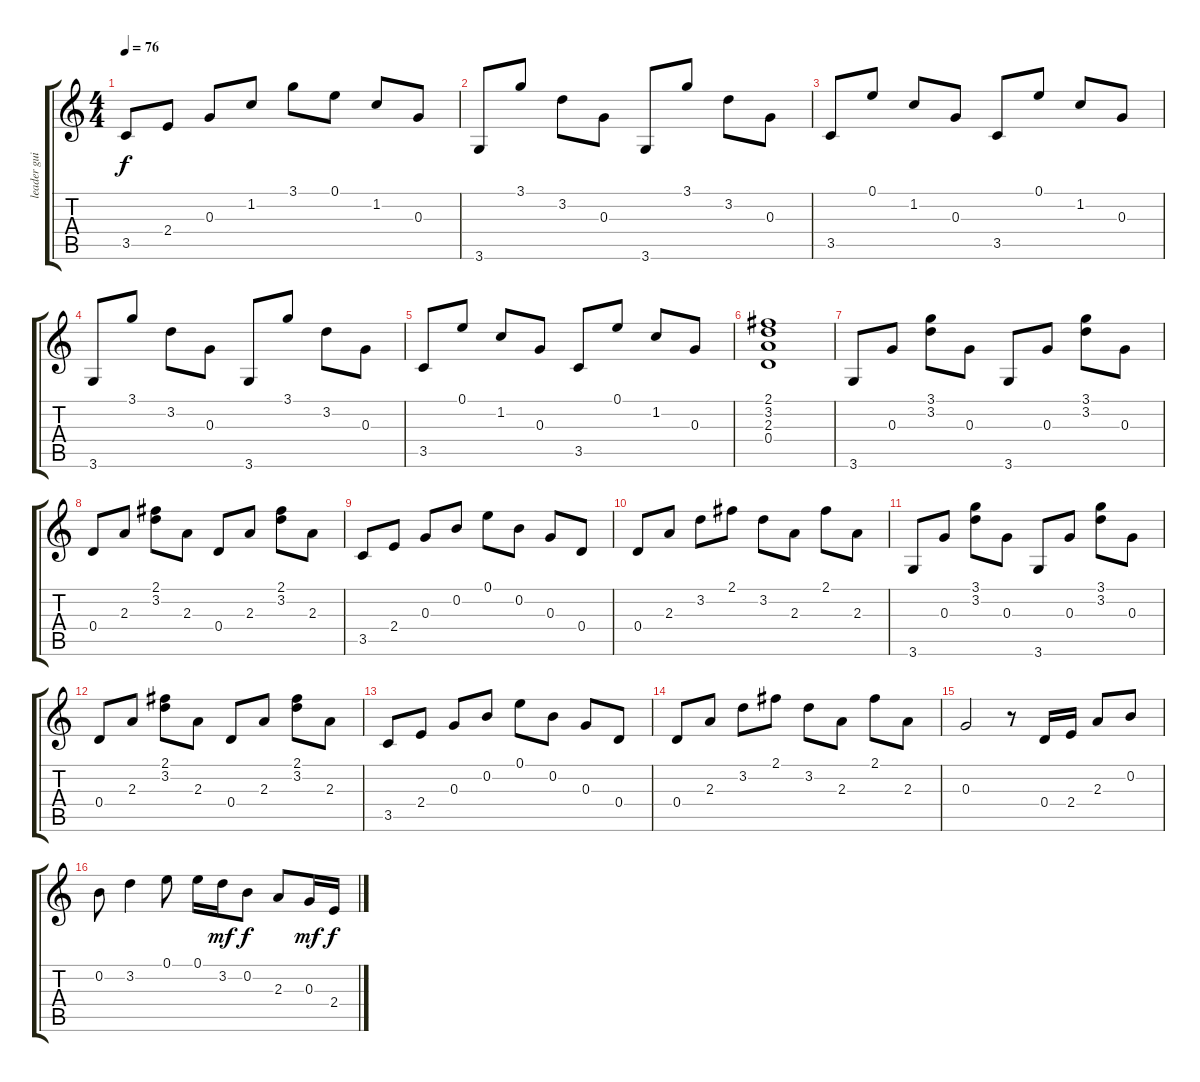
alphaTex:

\track ("leader guitar " "leader gui") {instrument acousticguitarsteel}
\staff {score tabs}
\tuning (E4 B3 G3 D3 A2 E2) {hide}
\ts (4 4)
\tempo 76
\clef g2
\ks c
3.5.8{dy f} 2.4.8 0.3.8 1.2.8 3.1.8 0.1.8 1.2.8 0.3.8 |
3.6.8 3.1.8 3.2.8 0.3.8 3.6.8 3.1.8 3.2.8 0.3.8 |
3.5.8 0.1.8 1.2.8 0.3.8 3.5.8 0.1.8 1.2.8 0.3.8 |
3.6.8 3.1.8 3.2.8 0.3.8 3.6.8 3.1.8 3.2.8 0.3.8 |
3.5.8 0.1.8 1.2.8 0.3.8 3.5.8 0.1.8 1.2.8 0.3.8 |
(2.1 3.2 2.3 0.4).1 |
3.6.8 0.3.8 (3.1 3.2).8 0.3.8 3.6.8 0.3.8 (3.1 3.2).8 0.3.8 |
0.4.8 2.3.8 (2.1 3.2).8 2.3.8 0.4.8 2.3.8 (2.1 3.2).8 2.3.8 |
3.5.8 2.4.8 0.3.8 0.2.8 0.1.8 0.2.8 0.3.8 0.4.8 |
0.4.8 2.3.8 3.2.8 2.1.8 3.2.8 2.3.8 2.1.8 2.3.8 |
3.6.8 0.3.8 (3.1 3.2).8 0.3.8 3.6.8 0.3.8 (3.1 3.2).8 0.3.8 |
0.4.8 2.3.8 (2.1 3.2).8 2.3.8 0.4.8 2.3.8 (2.1 3.2).8 2.3.8 |
3.5.8 2.4.8 0.3.8 0.2.8 0.1.8 0.2.8 0.3.8 0.4.8 |
0.4.8 2.3.8 3.2.8 2.1.8 3.2.8 2.3.8 2.1.8 2.3.8 |
0.3.2 r.8 0.4.16 2.4.16 2.3.8 0.2.8 |
0.2.8 3.2.4 0.1.8 0.1.16 3.2.16{dy mf} 0.2.8{dy f} 2.3.8 0.3.16{dy mf} 2.4.16{dy f}
